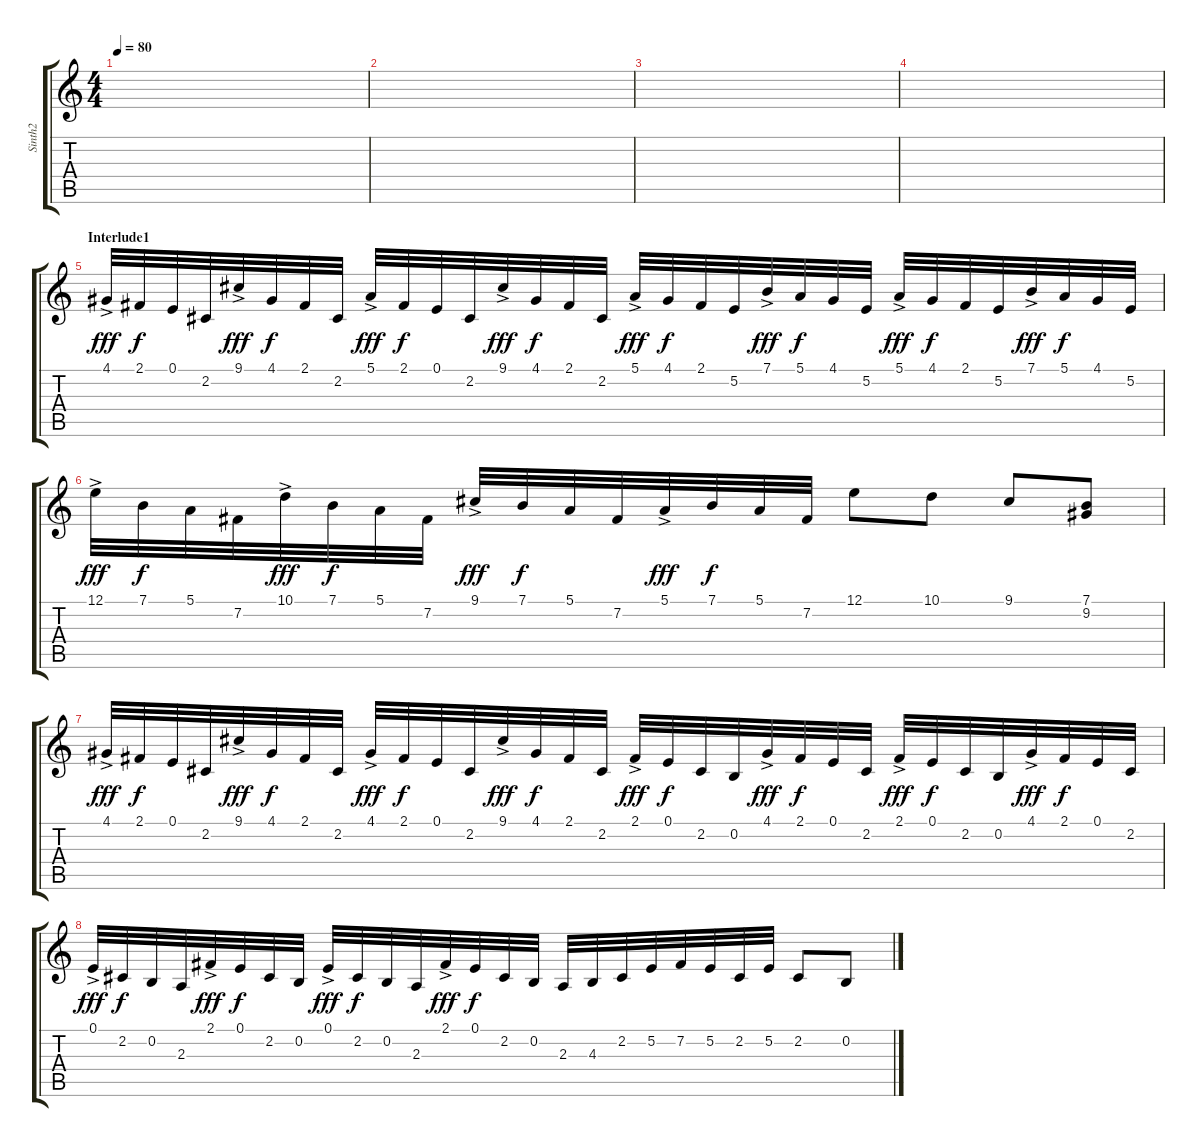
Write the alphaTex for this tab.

\track ("Sinth2" "Sinth2") {instrument harpsichord}
\staff {score tabs}
\tuning (E4 B3 G3 D3 A2 E2) {hide}
\ts (4 4)
\tempo 80
\clef g2
\ks c
|
|
|
|
\section ("" "Interlude1")
4.1{ac}.32{dy fff} 2.1.32{dy f} 0.1.32 2.2.32 9.1{ac}.32{dy fff} 4.1.32{dy f} 2.1.32 2.2.32 5.1{ac}.32{dy fff} 2.1.32{dy f} 0.1.32 2.2.32 9.1{ac}.32{dy fff} 4.1.32{dy f} 2.1.32 2.2.32 5.1{ac}.32{dy fff} 4.1.32{dy f} 2.1.32 5.2.32 7.1{ac}.32{dy fff} 5.1.32{dy f} 4.1.32 5.2.32 5.1{ac}.32{dy fff} 4.1.32{dy f} 2.1.32 5.2.32 7.1{ac}.32{dy fff} 5.1.32{dy f} 4.1.32 5.2.32 |
12.1{ac}.32{dy fff} 7.1.32{dy f} 5.1.32 7.2.32 10.1{ac}.32{dy fff} 7.1.32{dy f} 5.1.32 7.2.32 9.1{ac}.32{dy fff} 7.1.32{dy f} 5.1.32 7.2.32 5.1{ac}.32{dy fff} 7.1.32{dy f} 5.1.32 7.2.32 12.1.8 10.1.8 9.1.8 (7.1 9.2).8 |
4.1{ac}.32{dy fff} 2.1.32{dy f} 0.1.32 2.2.32 9.1{ac}.32{dy fff} 4.1.32{dy f} 2.1.32 2.2.32 4.1{ac}.32{dy fff} 2.1.32{dy f} 0.1.32 2.2.32 9.1{ac}.32{dy fff} 4.1.32{dy f} 2.1.32 2.2.32 2.1{ac}.32{dy fff} 0.1.32{dy f} 2.2.32 0.2.32 4.1{ac}.32{dy fff} 2.1.32{dy f} 0.1.32 2.2.32 2.1{ac}.32{dy fff} 0.1.32{dy f} 2.2.32 0.2.32 4.1{ac}.32{dy fff} 2.1.32{dy f} 0.1.32 2.2.32 |
0.1{ac}.32{dy fff} 2.2.32{dy f} 0.2.32 2.3.32 2.1{ac}.32{dy fff} 0.1.32{dy f} 2.2.32 0.2.32 0.1{ac}.32{dy fff} 2.2.32{dy f} 0.2.32 2.3.32 2.1{ac}.32{dy fff} 0.1.32{dy f} 2.2.32 0.2.32 2.3.32 4.3.32 2.2.32 5.2.32 7.2.32 5.2.32 2.2.32 5.2.32 2.2.8 0.2.8
